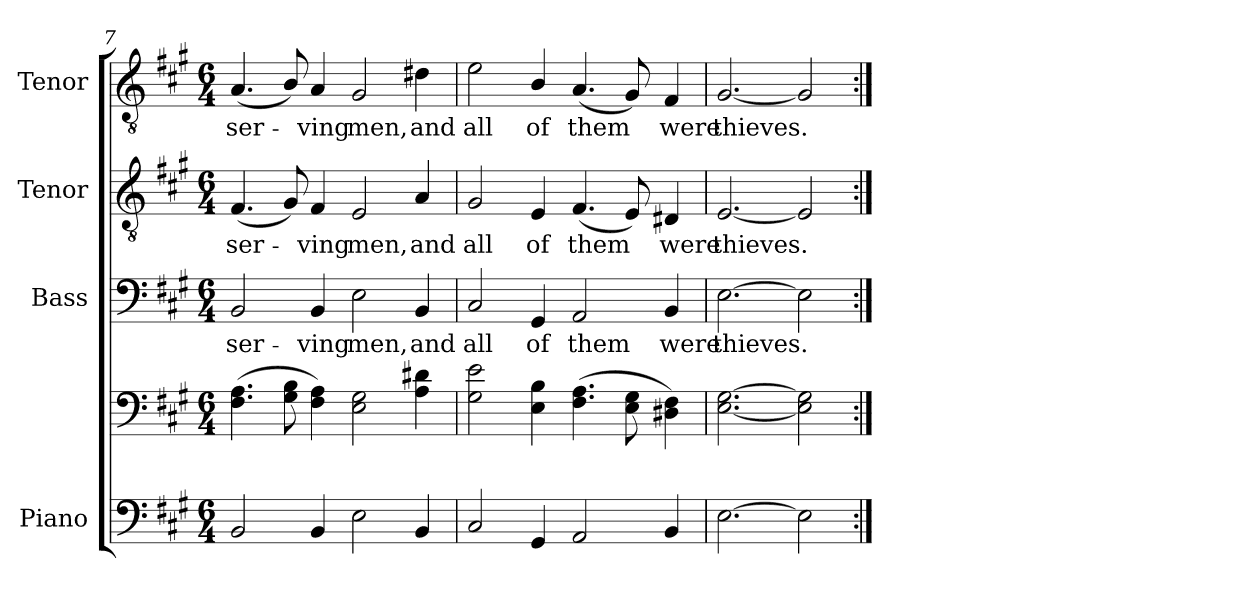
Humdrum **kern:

**kern	**kern	**kern	**text	**kern	**text	**kern	**text
*part4	*part4	*part3	*part3	*part2	*part2	*part1	*part1
*staff5	*staff4	*staff3	*staff3	*staff2	*staff2	*staff1	*staff1
*I"Piano	*	*I"Bass	*	*I"Tenor	*	*I"Tenor	*
*I'Pno.	*	*I'B.	*	*I'T.	*	*I'T.	*
!!LO:PB:g=z
*clefF4	*clefF4	*clefF4	*	*clefGv2	*	*clefGv2	*
*	*	*	*	*ITrd7c12	*	*ITrd7c12	*
*k[f#c#g#]	*k[f#c#g#]	*k[f#c#g#]	*	*k[f#c#g#]	*	*k[f#c#g#]	*
*A:	*A:	*A:	*	*A:	*	*A:	*
*M6/4	*M6/4	*M6/4	*	*M6/4	*	*M6/4	*
=7	=7	=7	=7	=7	=7	=7	=7
!	!	!	!LO:LY:b:color=#000000	!	!	!	!
!	!	!	!	!	!LO:LY:b:color=#000000	!	!
!	!	!	!	!	!	!	!LO:LY:b:color=#000000
2BBi/	(4.F#i\ 4.Ai	2BBi/	ser-	(4.FF#i/	ser-	(4.AAi/	ser-
.	8G#i\ 8Bi	.	.	8GG#i/)	.	8BBi/)	.
!	!	!	!LO:LY:b:color=#000000	!	!	!	!
!	!	!	!	!	!LO:LY:b:color=#000000	!	!
!	!	!	!	!	!	!	!LO:LY:b:color=#000000
4BBi/	4F#i\ 4Ai)	4BBi/	-ving	4FF#i/	-ving	4AAi/	-ving
!	!	!	!LO:LY:b:color=#000000	!	!	!	!
!	!	!	!	!	!LO:LY:b:color=#000000	!	!
!	!	!	!	!	!	!	!LO:LY:b:color=#000000
2Ei\	2Ei\ 2G#i	2Ei\	men,	2EEi/	men,	2GG#i/	men,
!	!	!	!LO:LY:b:color=#000000	!	!	!	!
!	!	!	!	!	!LO:LY:b:color=#000000	!	!
!	!	!	!	!	!	!	!LO:LY:b:color=#000000
4BBi/	4Ai\ 4d#Xi	4BBi/	and	4AAi/	and	4D#Xi\	and
=8	=8	=8	=8	=8	=8	=8	=8
!	!	!	!LO:LY:b:color=#000000	!	!	!	!
!	!	!	!	!	!LO:LY:b:color=#000000	!	!
!	!	!	!	!	!	!	!LO:LY:b:color=#000000
2C#i/	2G#i\ 2ei	2C#i/	all	2GG#i/	all	2Ei\	all
!	!	!	!LO:LY:b:color=#000000	!	!	!	!
!	!	!	!	!	!LO:LY:b:color=#000000	!	!
!	!	!	!	!	!	!	!LO:LY:b:color=#000000
4GG#i/	4Ei\ 4Bi	4GG#i/	of	4EEi/	of	4BBi/	of
!	!	!	!LO:LY:b:color=#000000	!	!	!	!
!	!	!	!	!	!LO:LY:b:color=#000000	!	!
!	!	!	!	!	!	!	!LO:LY:b:color=#000000
2AAi/	(4.F#i\ 4.Ai	2AAi/	them	(4.FF#i/	them	(4.AAi/	them
.	8Ei\ 8G#i	.	.	8EEi/)	.	8GG#i/)	.
!	!	!	!LO:LY:b:color=#000000	!	!	!	!
!	!	!	!	!	!LO:LY:b:color=#000000	!	!
!	!	!	!	!	!	!	!LO:LY:b:color=#000000
4BBi/	4D#Xi\ 4F#i)	4BBi/	were	4DD#Xi/	were	4FF#i/	were
=9	=9	=9	=9	=9	=9	=9	=9
!	!	!	!LO:LY:b:color=#000000	!	!	!	!
!	!	!	!	!	!LO:LY:b:color=#000000	!	!
!	!	!	!	!	!	!	!LO:LY:b:color=#000000
[2.Ei\	[2.Ei\ [2.G#i	[2.Ei\	thieves.	[2.EEi/	thieves.	[2.GG#i/	thieves.
2Ei\]	2Ei\] 2G#i]	2Ei\]	.	2EEi/]	.	2GG#i/]	.
=:|!	=:|!	=:|!	=:|!	=:|!	=:|!	=:|!	=:|!
*-	*-	*-	*-	*-	*-	*-	*-
